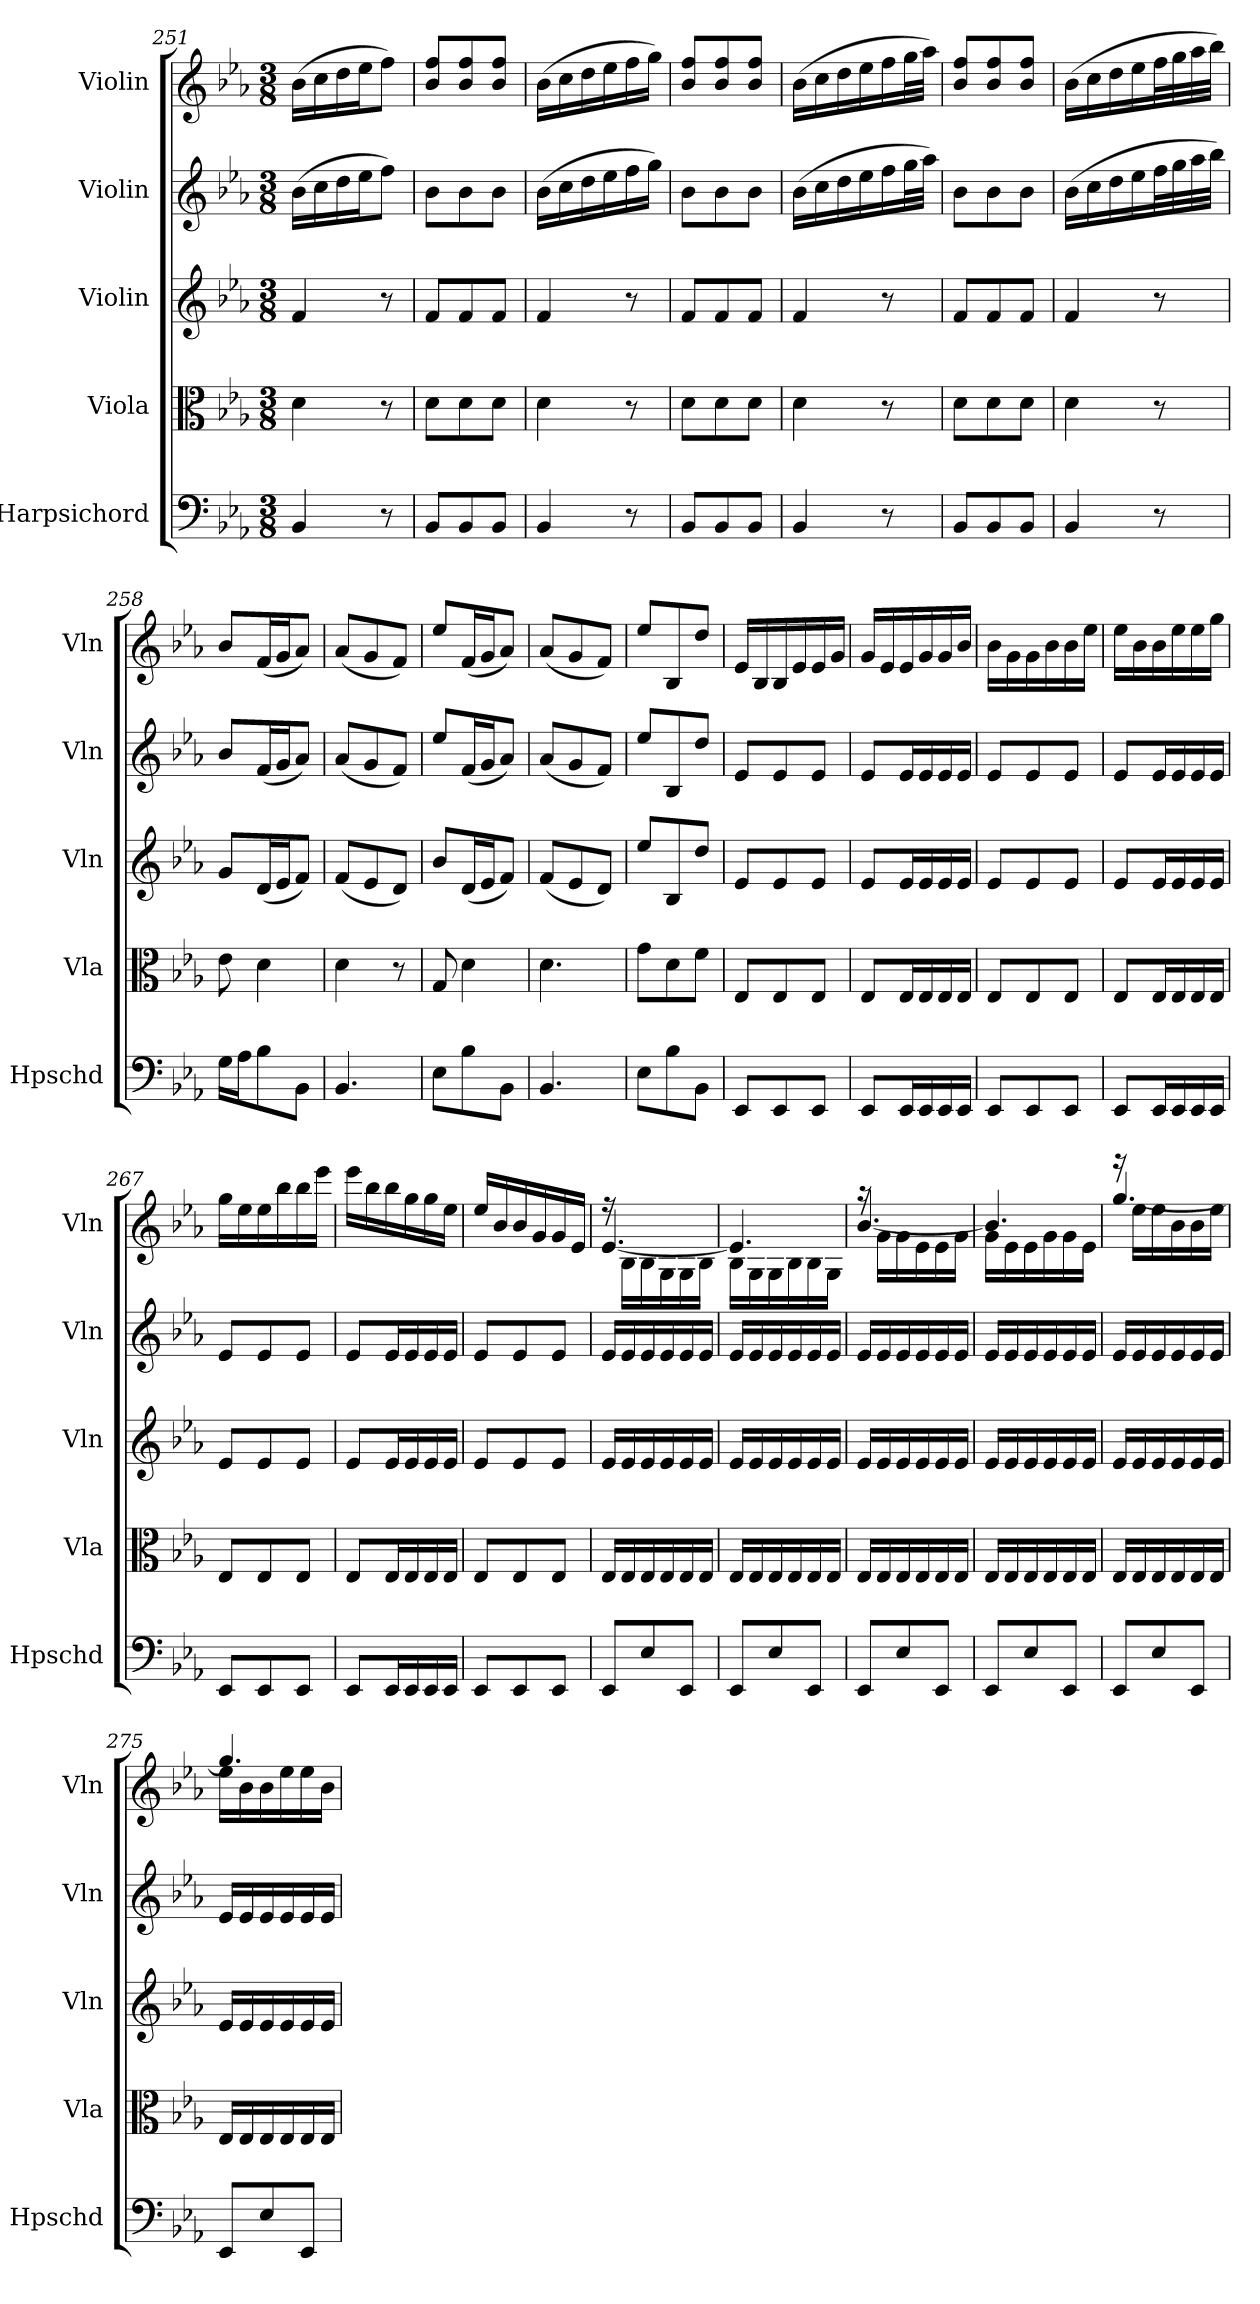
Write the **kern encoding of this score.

**kern	**kern	**kern	**kern	**kern
*part5	*part4	*part3	*part2	*part1
*staff5	*staff4	*staff3	*staff2	*staff1
*I"Harpsichord	*I"Viola	*I"Violin	*I"Violin	*I"Violin
*I'Hpschd	*I'Vla	*I'Vln	*I'Vln	*I'Vln
*clefF4	*clefC3	*clefG2	*clefG2	*clefG2
*k[b-e-a-]	*k[b-e-a-]	*k[b-e-a-]	*k[b-e-a-]	*k[b-e-a-]
*E-:	*E-:	*E-:	*E-:	*E-:
*M3/8	*M3/8	*M3/8	*M3/8	*M3/8
=251	=251	=251	=251	=251
4BB-/	4d\	4f/	(16b-\LL	(16b-\LL
.	.	.	16cc\	16cc\
.	.	.	16dd\	16dd\
.	.	.	16ee-\J	16ee-\J
8r	8r	8r	8ff\J)	8ff\J)
=252	=252	=252	=252	=252
8BB-/L	8d\L	8f/L	8b-\L	8b-/ 8ff/L
8BB-/	8d\	8f/	8b-\	8b-/ 8ff/
8BB-/J	8d\J	8f/J	8b-\J	8b-/ 8ff/J
=253	=253	=253	=253	=253
4BB-/	4d\	4f/	(16b-\LL	(16b-\LL
.	.	.	16cc\	16cc\
.	.	.	16dd\	16dd\
.	.	.	16ee-\	16ee-\
8r	8r	8r	16ff\	16ff\
.	.	.	16gg\JJ)	16gg\JJ)
=254	=254	=254	=254	=254
8BB-/L	8d\L	8f/L	8b-\L	8b-/ 8ff/L
8BB-/	8d\	8f/	8b-\	8b-/ 8ff/
8BB-/J	8d\J	8f/J	8b-\J	8b-/ 8ff/J
=255	=255	=255	=255	=255
4BB-/	4d\	4f/	(16b-\LL	(16b-\LL
.	.	.	16cc\	16cc\
.	.	.	16dd\	16dd\
.	.	.	16ee-\	16ee-\
8r	8r	8r	16ff\	16ff\
.	.	.	32gg\L	32gg\L
.	.	.	32aa-\JJJ)	32aa-\JJJ)
=256	=256	=256	=256	=256
8BB-/L	8d\L	8f/L	8b-\L	8b-/ 8ff/L
8BB-/	8d\	8f/	8b-\	8b-/ 8ff/
8BB-/J	8d\J	8f/J	8b-\J	8b-/ 8ff/J
=257	=257	=257	=257	=257
4BB-/	4d\	4f/	(16b-\LL	(16b-\LL
.	.	.	16cc\	16cc\
.	.	.	16dd\	16dd\
.	.	.	16ee-\	16ee-\
8r	8r	8r	32ff\L	32ff\L
.	.	.	32gg\	32gg\
.	.	.	32aa-\	32aa-\
.	.	.	32bb-\JJJ)	32bb-\JJJ)
=258	=258	=258	=258	=258
16G\LL	8e-\	8g/L	8b-/L	8b-/L
16A-\J	.	.	.	.
8B-\	4d\	(16d/L	(16f/L	(16f/L
.	.	16e-/J	16g/J	16g/J
8BB-\J	.	8f/J)	8a-/J)	8a-/J)
=259	=259	=259	=259	=259
4.BB-/	4d\	(8f/L	(8a-/L	(8a-/L
.	.	8e-/	8g/	8g/
.	8r	8d/J)	8f/J)	8f/J)
=260	=260	=260	=260	=260
8E-\L	8G/	8b-/L	8ee-/L	8ee-/L
8B-\	4d\	(16d/L	(16f/L	(16f/L
.	.	16e-/J	16g/J	16g/J
8BB-\J	.	8f/J)	8a-/J)	8a-/J)
=261	=261	=261	=261	=261
4.BB-/	4.d\	(8f/L	(8a-/L	(8a-/L
.	.	8e-/	8g/	8g/
.	.	8d/J)	8f/J)	8f/J)
=262	=262	=262	=262	=262
8E-\L	8g\L	8ee-/L	8ee-/L	8ee-/L
8B-\	8d\	8B-/	8B-/	8B-/
8BB-\J	8f\J	8dd/J	8dd/J	8dd/J
=263	=263	=263	=263	=263
8EE-/L	8E-/L	8e-/L	8e-/L	16e-/LL
.	.	.	.	16B-/
8EE-/	8E-/	8e-/	8e-/	16B-/
.	.	.	.	16e-/
8EE-/J	8E-/J	8e-/J	8e-/J	16e-/
.	.	.	.	16g/JJ
=264	=264	=264	=264	=264
8EE-/L	8E-/L	8e-/L	8e-/L	16g/LL
.	.	.	.	16e-/
16EE-/L	16E-/L	16e-/L	16e-/L	16e-/
16EE-/	16E-/	16e-/	16e-/	16g/
16EE-/	16E-/	16e-/	16e-/	16g/
16EE-/JJ	16E-/JJ	16e-/JJ	16e-/JJ	16b-/JJ
=265	=265	=265	=265	=265
8EE-/L	8E-/L	8e-/L	8e-/L	16b-\LL
.	.	.	.	16g\
8EE-/	8E-/	8e-/	8e-/	16g\
.	.	.	.	16b-\
8EE-/J	8E-/J	8e-/J	8e-/J	16b-\
.	.	.	.	16ee-\JJ
=266	=266	=266	=266	=266
8EE-/L	8E-/L	8e-/L	8e-/L	16ee-\LL
.	.	.	.	16b-\
16EE-/L	16E-/L	16e-/L	16e-/L	16b-\
16EE-/	16E-/	16e-/	16e-/	16ee-\
16EE-/	16E-/	16e-/	16e-/	16ee-\
16EE-/JJ	16E-/JJ	16e-/JJ	16e-/JJ	16gg\JJ
=267	=267	=267	=267	=267
8EE-/L	8E-/L	8e-/L	8e-/L	16gg\LL
.	.	.	.	16ee-\
8EE-/	8E-/	8e-/	8e-/	16ee-\
.	.	.	.	16bb-\
8EE-/J	8E-/J	8e-/J	8e-/J	16bb-\
.	.	.	.	16eee-\JJ
=268	=268	=268	=268	=268
8EE-/L	8E-/L	8e-/L	8e-/L	16eee-\LL
.	.	.	.	16bb-\
16EE-/L	16E-/L	16e-/L	16e-/L	16bb-\
16EE-/	16E-/	16e-/	16e-/	16gg\
16EE-/	16E-/	16e-/	16e-/	16gg\
16EE-/JJ	16E-/JJ	16e-/JJ	16e-/JJ	16ee-\JJ
=269	=269	=269	=269	=269
8EE-/L	8E-/L	8e-/L	8e-/L	16ee-/LL
.	.	.	.	16b-/
8EE-/	8E-/	8e-/	8e-/	16b-/
.	.	.	.	16g/
8EE-/J	8E-/J	8e-/J	8e-/J	16g/
.	.	.	.	16e-/JJ
=270	=270	=270	=270	=270
*	*	*	*	*^
8EE-/L	16E-/LL	16e-/LL	16e-/LL	16r	[4.e-/
.	16E-/	16e-/	16e-/	16B-\LL	.
8E-/	16E-/	16e-/	16e-/	16B-\	.
.	16E-/	16e-/	16e-/	16G\	.
8EE-/J	16E-/	16e-/	16e-/	16G\	.
.	16E-/JJ	16e-/JJ	16e-/JJ	16B-\JJ	.
=271	=271	=271	=271	=271	=271
8EE-/L	16E-/LL	16e-/LL	16e-/LL	16B-\LL	4.e-/]
.	16E-/	16e-/	16e-/	16G\	.
8E-/	16E-/	16e-/	16e-/	16G\	.
.	16E-/	16e-/	16e-/	16B-\	.
8EE-/J	16E-/	16e-/	16e-/	16B-\	.
.	16E-/JJ	16e-/JJ	16e-/JJ	16G\JJ	.
=272	=272	=272	=272	=272	=272
8EE-/L	16E-/LL	16e-/LL	16e-/LL	16r	[4.b-/
.	16E-/	16e-/	16e-/	16g\LL	.
8E-/	16E-/	16e-/	16e-/	16g\	.
.	16E-/	16e-/	16e-/	16e-\	.
8EE-/J	16E-/	16e-/	16e-/	16e-\	.
.	16E-/JJ	16e-/JJ	16e-/JJ	16g\JJ	.
=273	=273	=273	=273	=273	=273
8EE-/L	16E-/LL	16e-/LL	16e-/LL	16g\LL	4.b-/]
.	16E-/	16e-/	16e-/	16e-\	.
8E-/	16E-/	16e-/	16e-/	16e-\	.
.	16E-/	16e-/	16e-/	16g\	.
8EE-/J	16E-/	16e-/	16e-/	16g\	.
.	16E-/JJ	16e-/JJ	16e-/JJ	16e-\JJ	.
=274	=274	=274	=274	=274	=274
8EE-/L	16E-/LL	16e-/LL	16e-/LL	16r	[4.gg/
.	16E-/	16e-/	16e-/	16ee-\LL	.
8E-/	16E-/	16e-/	16e-/	16ee-\	.
.	16E-/	16e-/	16e-/	16b-\	.
8EE-/J	16E-/	16e-/	16e-/	16b-\	.
.	16E-/JJ	16e-/JJ	16e-/JJ	16ee-\JJ	.
=275	=275	=275	=275	=275	=275
8EE-/L	16E-/LL	16e-/LL	16e-/LL	16ee-\LL	4.gg/]
.	16E-/	16e-/	16e-/	16b-\	.
8E-/	16E-/	16e-/	16e-/	16b-\	.
.	16E-/	16e-/	16e-/	16ee-\	.
8EE-/J	16E-/	16e-/	16e-/	16ee-\	.
.	16E-/JJ	16e-/JJ	16e-/JJ	16b-\JJ	.
*	*	*	*	*v	*v
=	=	=	=	=
*-	*-	*-	*-	*-
